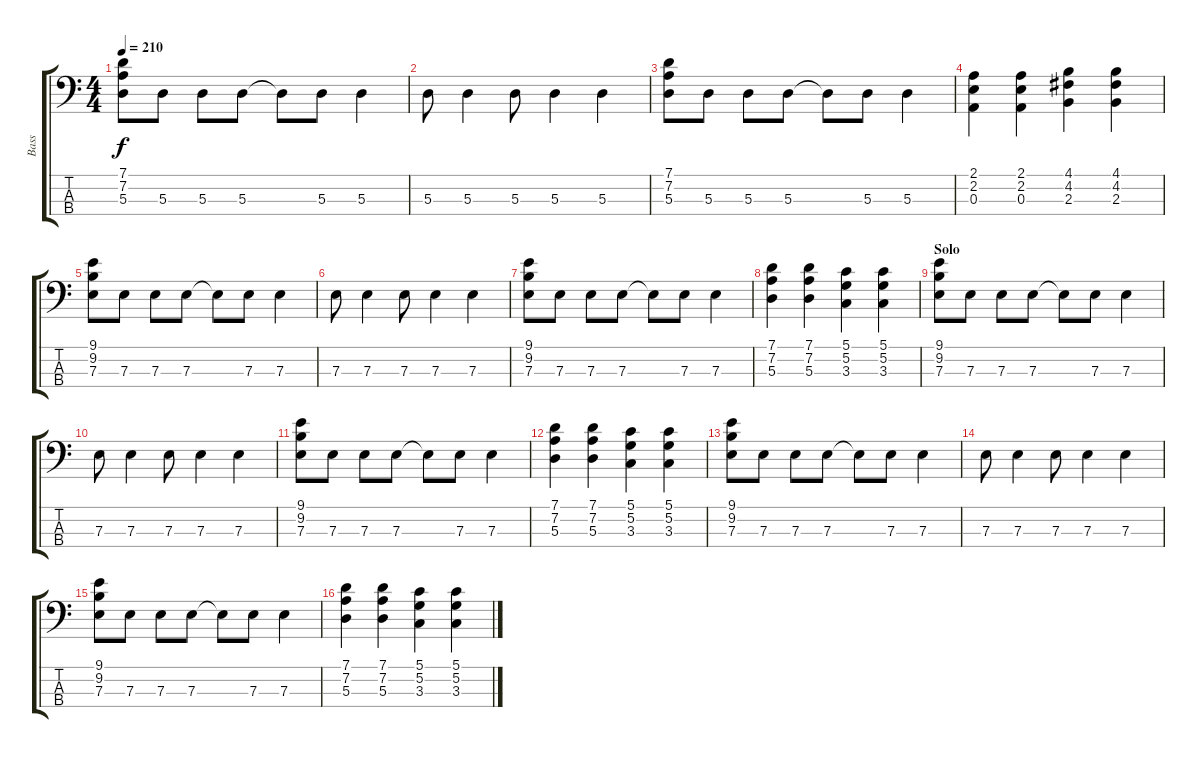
\track ("Bass" "Bass") {instrument electricbassfinger}
\staff {score tabs}
\tuning (G2 D2 A1 E1) {hide}
\ts (4 4)
\tempo 210
\clef f4
\ks c
(7.1 7.2 5.3).8{dy f} 5.3.8 5.3.8 5.3.8 5.3{t}.8 5.3.8 5.3.4 |
5.3.8 5.3.4 5.3.8 5.3.4 5.3.4 |
(7.1 7.2 5.3).8 5.3.8 5.3.8 5.3.8 5.3{t}.8 5.3.8 5.3.4 |
(2.1 2.2 0.3).4 (2.1 2.2 0.3).4 (4.1 4.2 2.3).4 (4.1 4.2 2.3).4 |
(9.1 9.2 7.3).8 7.3.8 7.3.8 7.3.8 7.3{t}.8 7.3.8 7.3.4 |
7.3.8 7.3.4 7.3.8 7.3.4 7.3.4 |
(9.1 9.2 7.3).8 7.3.8 7.3.8 7.3.8 7.3{t}.8 7.3.8 7.3.4 |
(7.1 7.2 5.3).4 (7.1 7.2 5.3).4 (5.1 5.2 3.3).4 (5.1 5.2 3.3).4 |
\section ("" "Solo")
(9.1 9.2 7.3).8 7.3.8 7.3.8 7.3.8 7.3{t}.8 7.3.8 7.3.4 |
7.3.8 7.3.4 7.3.8 7.3.4 7.3.4 |
(9.1 9.2 7.3).8 7.3.8 7.3.8 7.3.8 7.3{t}.8 7.3.8 7.3.4 |
(7.1 7.2 5.3).4 (7.1 7.2 5.3).4 (5.1 5.2 3.3).4 (5.1 5.2 3.3).4 |
(9.1 9.2 7.3).8 7.3.8 7.3.8 7.3.8 7.3{t}.8 7.3.8 7.3.4 |
7.3.8 7.3.4 7.3.8 7.3.4 7.3.4 |
(9.1 9.2 7.3).8 7.3.8 7.3.8 7.3.8 7.3{t}.8 7.3.8 7.3.4 |
(7.1 7.2 5.3).4 (7.1 7.2 5.3).4 (5.1 5.2 3.3).4 (5.1 5.2 3.3).4
